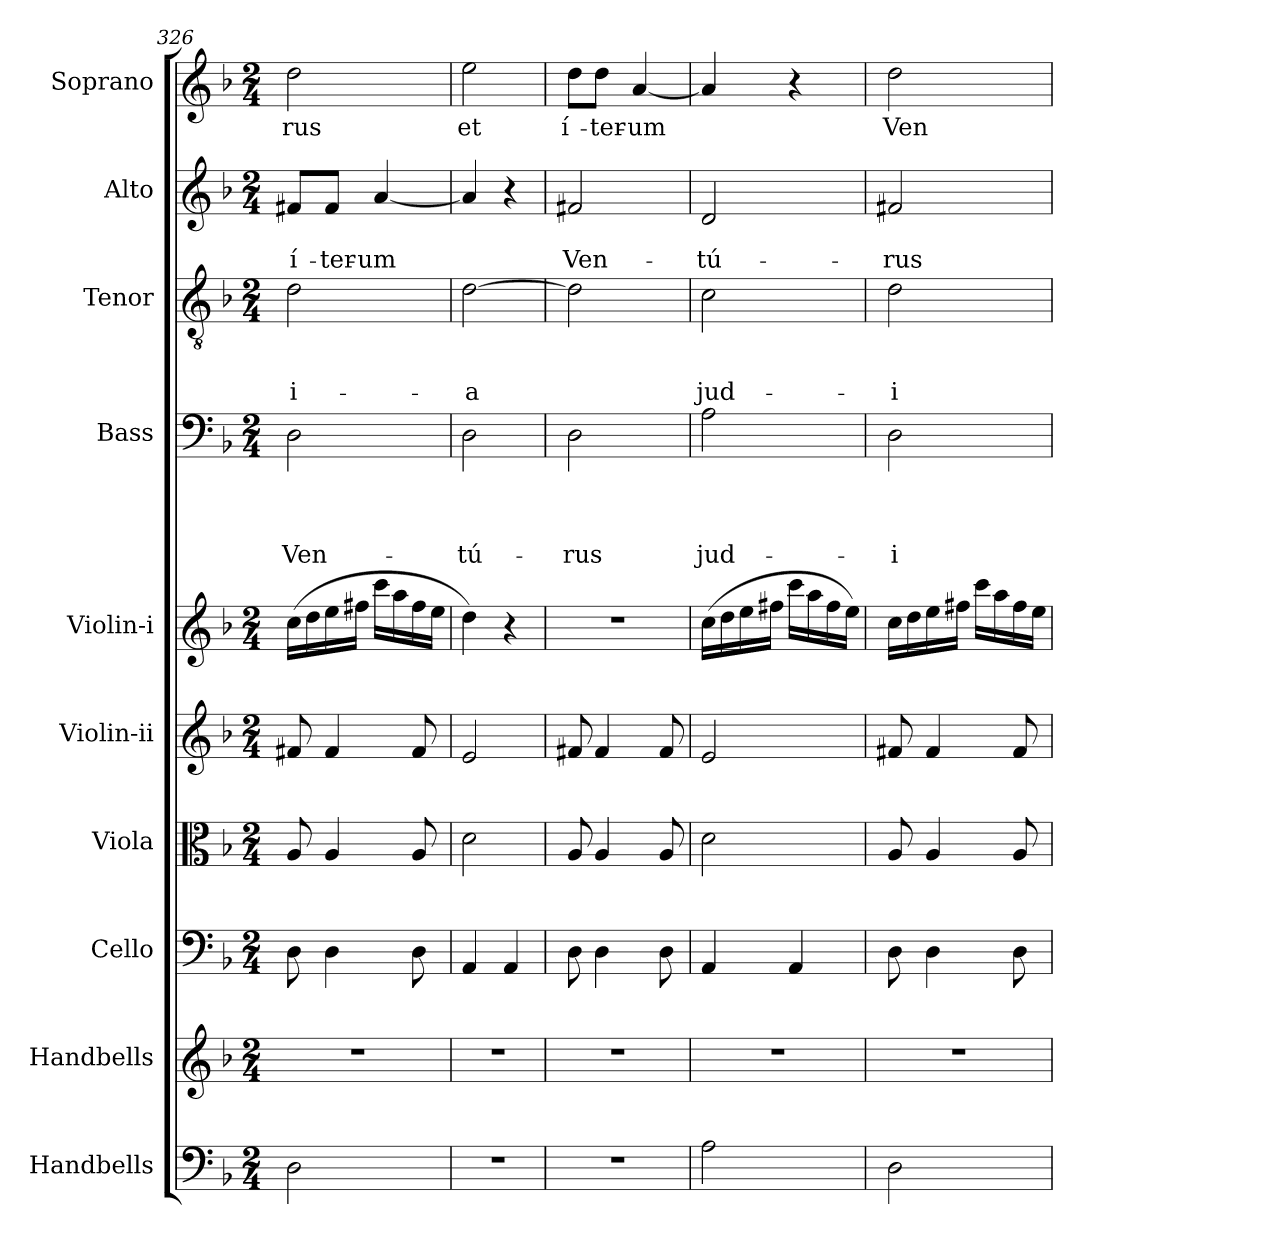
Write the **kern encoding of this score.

**kern	**kern	**kern	**kern	**kern	**kern	**kern	**text	**text	**text	**text	**kern	**text	**text	**text	**kern	**text	**text	**kern	**text
*part10	*part9	*part8	*part7	*part6	*part5	*part4	*part4	*part4	*part4	*part4	*part3	*part3	*part3	*part3	*part2	*part2	*part2	*part1	*part1
*staff10	*staff9	*staff8	*staff7	*staff6	*staff5	*staff4	*staff4	*staff4	*staff4	*staff4	*staff3	*staff3	*staff3	*staff3	*staff2	*staff2	*staff2	*staff1	*staff1
*I"Handbells	*I"Handbells	*I"Cello	*I"Viola	*I"Violin-ii	*I"Violin-i	*I"Bass	*	*	*	*	*I"Tenor	*	*	*	*I"Alto	*	*	*I"Soprano	*
*	*	*	*I'Vla.	*I'Vln.-ii	*I'Vln.-i	*I'B	*	*	*	*	*I'T	*	*	*	*I'A	*	*	*I'S	*
*clefF4	*clefG2	*clefF4	*clefC3	*clefG2	*clefG2	*clefF4	*	*	*	*	*clefGv2	*	*	*	*clefG2	*	*	*clefG2	*
*k[b-]	*k[b-]	*k[b-]	*k[b-]	*k[b-]	*k[b-]	*k[b-]	*	*	*	*	*k[b-]	*	*	*	*k[b-]	*	*	*k[b-]	*
*F:	*F:	*F:	*F:	*F:	*F:	*F:	*	*	*	*	*F:	*	*	*	*F:	*	*	*F:	*
*M2/4	*M2/4	*M2/4	*M2/4	*M2/4	*M2/4	*M2/4	*	*	*	*	*M2/4	*	*	*	*M2/4	*	*	*M2/4	*
=326	=326	=326	=326	=326	=326	=326	=326	=326	=326	=326	=326	=326	=326	=326	=326	=326	=326	=326	=326
!	!LO:N:vis=1	!	!	!	!	!	!	!	!	!LO:LY:b	!	!	!	!LO:LY:b	!	!	!LO:LY:b	!	!LO:LY:b
2D\	2r	8D\	8A/	8f#X/	(>16cc\LL	2D\	.	.	.	Ven-	2d\	.	.	-i-	8f#X/L	.	í-	2dd\	-rus
.	.	.	.	.	16dd\	.	.	.	.	.	.	.	.	.	.	.	.	.	.
!	!	!	!	!	!	!	!	!	!	!	!	!	!	!	!	!	!LO:LY:b	!	!
.	.	4D\	4A/	4f#/	16ee\	.	.	.	.	.	.	.	.	.	8f#/J	.	-ter-	.	.
.	.	.	.	.	16ff#X\JJ	.	.	.	.	.	.	.	.	.	.	.	.	.	.
!	!	!	!	!	!	!	!	!	!	!	!	!	!	!	!	!	!LO:LY:b	!	!
.	.	.	.	.	16ccc\LL	.	.	.	.	.	.	.	.	.	[<4a/	.	-um	.	.
.	.	.	.	.	16aa\	.	.	.	.	.	.	.	.	.	.	.	.	.	.
.	.	8D\	8A/	8f#/	16ff#\	.	.	.	.	.	.	.	.	.	.	.	.	.	.
.	.	.	.	.	16ee\JJ	.	.	.	.	.	.	.	.	.	.	.	.	.	.
=327	=327	=327	=327	=327	=327	=327	=327	=327	=327	=327	=327	=327	=327	=327	=327	=327	=327	=327	=327
!LO:N:vis=1	!LO:N:vis=1	!	!	!	!	!	!	!	!	!LO:LY:b	!	!	!	!LO:LY:b	!	!	!	!	!LO:LY:b
2r	2r	4AA/	2d\	2e/	4dd\)	2D\	.	.	.	-tú-	[>2d\	.	.	-a	4a/]	.	.	2ee\	et
.	.	4AA/	.	.	4r	.	.	.	.	.	.	.	.	.	4r	.	.	.	.
=328	=328	=328	=328	=328	=328	=328	=328	=328	=328	=328	=328	=328	=328	=328	=328	=328	=328	=328	=328
!LO:N:vis=1	!LO:N:vis=1	!	!	!	!LO:N:vis=1	!	!	!	!	!LO:LY:b	!	!	!	!	!	!	!LO:LY:b	!	!LO:LY:b
2r	2r	8D\	8A/	8f#X/	2r	2D\	.	.	.	-rus	2d\]	.	.	.	2f#X/	.	Ven-	8dd\L	í-
!	!	!	!	!	!	!	!	!	!	!	!	!	!	!	!	!	!	!	!LO:LY:b
.	.	4D\	4A/	4f#/	.	.	.	.	.	.	.	.	.	.	.	.	.	8dd\J	-ter-
!	!	!	!	!	!	!	!	!	!	!	!	!	!	!	!	!	!	!	!LO:LY:b
.	.	.	.	.	.	.	.	.	.	.	.	.	.	.	.	.	.	[<4a/	-um
.	.	8D\	8A/	8f#/	.	.	.	.	.	.	.	.	.	.	.	.	.	.	.
=329	=329	=329	=329	=329	=329	=329	=329	=329	=329	=329	=329	=329	=329	=329	=329	=329	=329	=329	=329
!	!LO:N:vis=1	!	!	!	!	!	!	!	!	!LO:LY:b	!	!	!	!LO:LY:b	!	!	!LO:LY:b	!	!
2A\	2r	4AA/	2d\	2e/	(>16cc\LL	2A\	.	.	.	jud-	2c\	.	.	jud-	2d/	.	-tú-	4a/]	.
.	.	.	.	.	16dd\	.	.	.	.	.	.	.	.	.	.	.	.	.	.
.	.	.	.	.	16ee\	.	.	.	.	.	.	.	.	.	.	.	.	.	.
.	.	.	.	.	16ff#X\JJ	.	.	.	.	.	.	.	.	.	.	.	.	.	.
.	.	4AA/	.	.	16ccc\LL	.	.	.	.	.	.	.	.	.	.	.	.	4r	.
.	.	.	.	.	16aa\	.	.	.	.	.	.	.	.	.	.	.	.	.	.
.	.	.	.	.	16ff#\	.	.	.	.	.	.	.	.	.	.	.	.	.	.
.	.	.	.	.	16ee\JJ)	.	.	.	.	.	.	.	.	.	.	.	.	.	.
=330	=330	=330	=330	=330	=330	=330	=330	=330	=330	=330	=330	=330	=330	=330	=330	=330	=330	=330	=330
!	!LO:N:vis=1	!	!	!	!	!	!	!	!	!LO:LY:b	!	!	!	!LO:LY:b	!	!	!LO:LY:b	!	!LO:LY:b
2D\	2r	8D\	8A/	8f#X/	16cc\LL	2D\	.	.	.	-i-	2d\	.	.	-i-	2f#X/	.	-rus	2dd\	Ven-
.	.	.	.	.	16dd\	.	.	.	.	.	.	.	.	.	.	.	.	.	.
.	.	4D\	4A/	4f#/	16ee\	.	.	.	.	.	.	.	.	.	.	.	.	.	.
.	.	.	.	.	16ff#X\JJ	.	.	.	.	.	.	.	.	.	.	.	.	.	.
.	.	.	.	.	16ccc\LL	.	.	.	.	.	.	.	.	.	.	.	.	.	.
.	.	.	.	.	16aa\	.	.	.	.	.	.	.	.	.	.	.	.	.	.
.	.	8D\	8A/	8f#/	16ff#\	.	.	.	.	.	.	.	.	.	.	.	.	.	.
.	.	.	.	.	16ee\JJ	.	.	.	.	.	.	.	.	.	.	.	.	.	.
=	=	=	=	=	=	=	=	=	=	=	=	=	=	=	=	=	=	=	=
*-	*-	*-	*-	*-	*-	*-	*-	*-	*-	*-	*-	*-	*-	*-	*-	*-	*-	*-	*-
